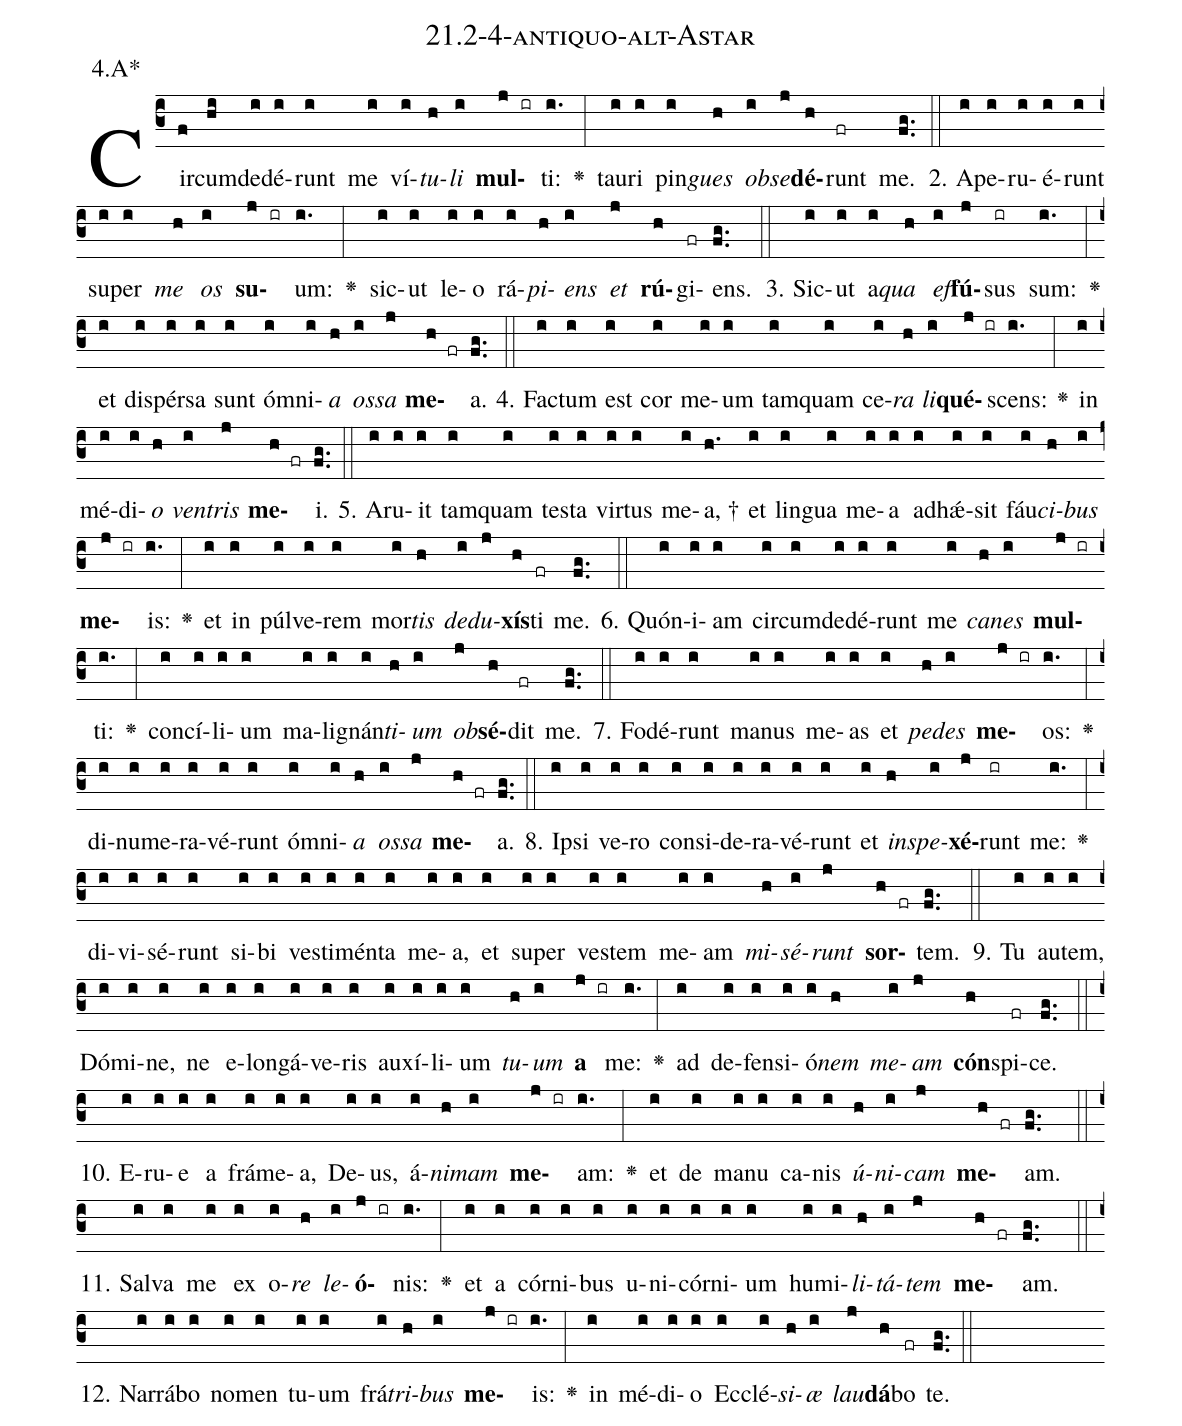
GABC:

name: 21.2-4-antiquo-alt-Astar;
annotation: 4.A*;
%%
(c3)Cir(f)cum(hi)de(i)dé(i)runt(i) me(i) ví(i)<i>tu</i>(h)<i>li</i>(i) <b>mul</b>(j ir)ti:(i.) <v>\greheightstar</v>(:) tau(i)ri(i) pin(i)<i>gues</i>(h) <i>ob</i>(i)<i>se</i>(j)<b>dé</b>(h)runt(fr) me.(fg..) (::)
2. A(i)pe(i)ru(i)é(i)runt(i) su(i)per(i) <i>me</i>(h) <i>os</i>(i) <b>su</b>(j ir)um:(i.) <v>\greheightstar</v>(:) sic(i)ut(i) le(i)o(i) rá(i)<i>pi</i>(h)<i>ens</i>(i) <i>et</i>(j) <b>rú</b>(h)gi(fr)ens.(fg..) (::)
3. Sic(i)ut(i) a(i)<i>qua</i>(h) <i>ef</i>(i)<b>fú</b>(j)sus(ir) sum:(i.) <v>\greheightstar</v>(:) et(i) di(i)spér(i)sa(i) sunt(i) óm(i)ni(i)<i>a</i>(h) <i>os</i>(i)<i>sa</i>(j) <b>me</b>(h fr)a.(fg..) (::)
4. Fac(i)tum(i) est(i) cor(i) me(i)um(i) tam(i)quam(i) ce(i)<i>ra</i>(h) <i>li</i>(i)<b>qué</b>(j ir)scens:(i.) <v>\greheightstar</v>(:) in(i) mé(i)di(i)<i>o</i>(h) <i>ven</i>(i)<i>tris</i>(j) <b>me</b>(h fr)i.(fg..) (::)
5. A(i)ru(i)it(i) tam(i)quam(i) tes(i)ta(i) vir(i)tus(i) me(i)a, †(h.) et(i) lin(i)gua(i) me(i)a(i) ad(i)hǽ(i)sit(i) fáu(i)<i>ci</i>(h)<i>bus</i>(i) <b>me</b>(j ir)is:(i.) <v>\greheightstar</v>(:) et(i) in(i) púl(i)ve(i)rem(i) mor(i)<i>tis</i>(h) <i>de</i>(i)<i>du</i>(j)<b>xís</b>(h)ti(fr) me.(fg..) (::)
6. Quón(i)i(i)am(i) cir(i)cum(i)de(i)dé(i)runt(i) me(i) <i>ca</i>(h)<i>nes</i>(i) <b>mul</b>(j ir)ti:(i.) <v>\greheightstar</v>(:) con(i)cí(i)li(i)um(i) ma(i)li(i)gnán(i)<i>ti</i>(h)<i>um</i>(i) <i>ob</i>(j)<b>sé</b>(h)dit(fr) me.(fg..) (::)
7. Fo(i)dé(i)runt(i) ma(i)nus(i) me(i)as(i) et(i) <i>pe</i>(h)<i>des</i>(i) <b>me</b>(j ir)os:(i.) <v>\greheightstar</v>(:) di(i)nu(i)me(i)ra(i)vé(i)runt(i) óm(i)ni(i)<i>a</i>(h) <i>os</i>(i)<i>sa</i>(j) <b>me</b>(h fr)a.(fg..) (::)
8. Ip(i)si(i) ve(i)ro(i) con(i)si(i)de(i)ra(i)vé(i)runt(i) et(i) <i>in</i>(h)<i>spe</i>(i)<b>xé</b>(j)runt(ir) me:(i.) <v>\greheightstar</v>(:) di(i)vi(i)sé(i)runt(i) si(i)bi(i) ves(i)ti(i)mén(i)ta(i) me(i)a,(i) et(i) su(i)per(i) ves(i)tem(i) me(i)am(i) <i>mi</i>(h)<i>sé</i>(i)<i>runt</i>(j) <b>sor</b>(h fr)tem.(fg..) (::)
9. Tu(i) au(i)tem,(i) Dó(i)mi(i)ne,(i) ne(i) e(i)lon(i)gá(i)ve(i)ris(i) au(i)xí(i)li(i)um(i) <i>tu</i>(h)<i>um</i>(i) <b>a</b>(j ir) me:(i.) <v>\greheightstar</v>(:) ad(i) de(i)fen(i)si(i)ó(i)<i>nem</i>(h) <i>me</i>(i)<i>am</i>(j) <b>cón</b>(h)spi(fr)ce.(fg..) (::)
10. E(i)ru(i)e(i) a(i) frá(i)me(i)a,(i) De(i)us,(i) á(i)<i>ni</i>(h)<i>mam</i>(i) <b>me</b>(j ir)am:(i.) <v>\greheightstar</v>(:) et(i) de(i) ma(i)nu(i) ca(i)nis(i) <i>ú</i>(h)<i>ni</i>(i)<i>cam</i>(j) <b>me</b>(h fr)am.(fg..) (::)
11. Sal(i)va(i) me(i) ex(i) o(i)<i>re</i>(h) <i>le</i>(i)<b>ó</b>(j ir)nis:(i.) <v>\greheightstar</v>(:) et(i) a(i) cór(i)ni(i)bus(i) u(i)ni(i)cór(i)ni(i)um(i) hu(i)mi(i)<i>li</i>(h)<i>tá</i>(i)<i>tem</i>(j) <b>me</b>(h fr)am.(fg..) (::)
12. Nar(i)rá(i)bo(i) no(i)men(i) tu(i)um(i) frá(i)<i>tri</i>(h)<i>bus</i>(i) <b>me</b>(j ir)is:(i.) <v>\greheightstar</v>(:) in(i) mé(i)di(i)o(i) Ec(i)clé(i)<i>si</i>(h)<i>æ</i>(i) <i>lau</i>(j)<b>dá</b>(h)bo(fr) te.(fg..) (::)
